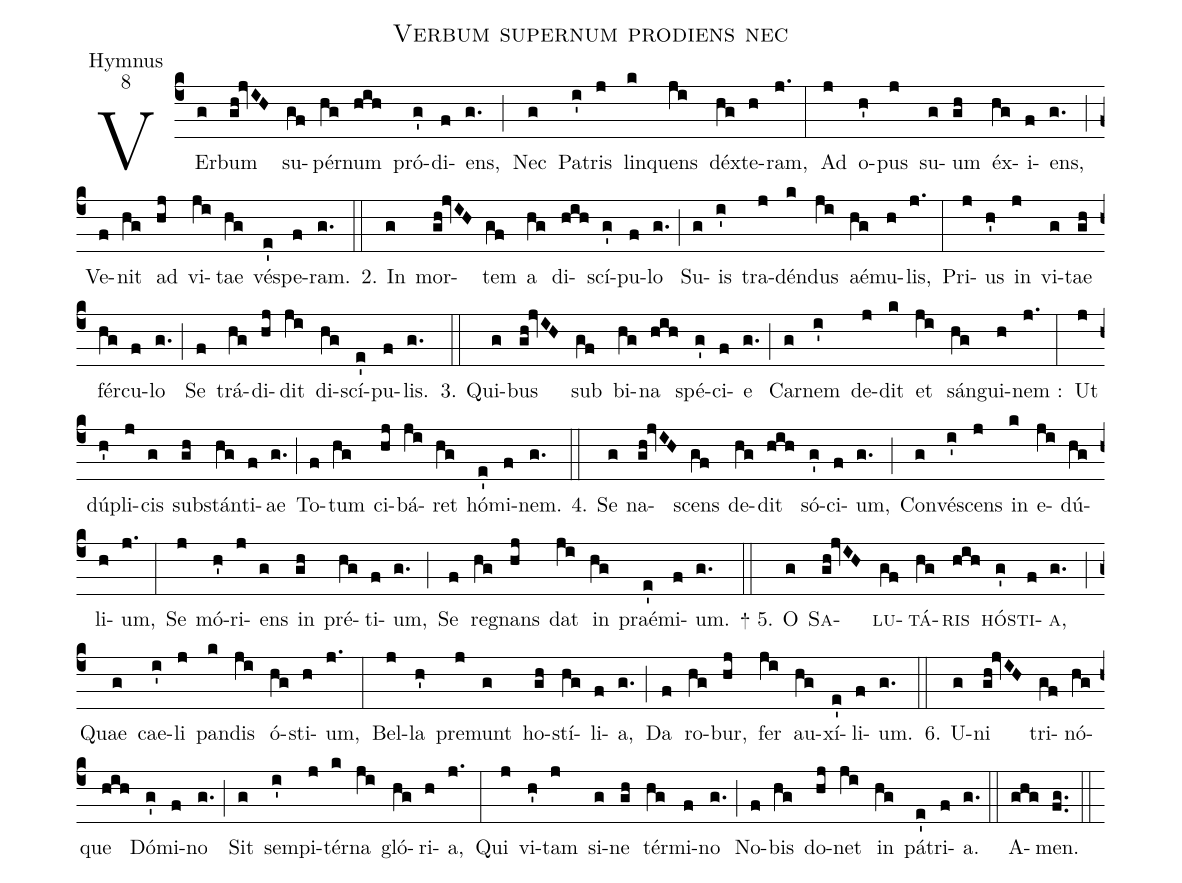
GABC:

name:Verbum supernum prodiens nec;
office-part:Hymnus;
mode:8;
%%
(c4) VEr(g)bum(gh!jvIH) su(gf)pér(hg)num(hih) pró(g')di(f)ens,(g.) (;) Nec(g) Pa(i')tris(j) lin(k)quens(ji) déx(hg)te(h)ram,(j.) (:) Ad(j) o(h')pus(j) su(g)um(gh) éx(hg)i(f)ens,(g.) (;) Ve(f)nit(hg) ad(hj) vi(ji)tae(hg) vé(e')spe(f)ram.(g.) (::)
2. In(g) mor(gh!jvIH)tem(gf) a(hg) di(hih)scí(g')pu(f)lo(g.) (;) Su(g)is(i') tra(j)dén(k)dus(ji) aé(hg)mu(h)lis,(j.) (:) Pri(j)us(h') in(j) vi(g)tae(gh) fér(hg)cu(f)lo(g.) (;) Se(f) trá(hg)di(hj)dit(ji) di(hg)scí(e')pu(f)lis.(g.) (::)
3. Qui(g)bus(gh!jvIH) sub(gf) bi(hg)na(hih) spé(g')ci(f)e(g.) (;) Car(g)nem(i') de(j)dit(k) et(ji) sán(hg)gui(h)nem :(j.) (:) Ut(j) dú(h')pli(j)cis(g) sub(gh)stán(hg)ti(f)ae(g.) (;) To(f)tum(hg) ci(hj)bá(ji)ret(hg) hó(e')mi(f)nem.(g.) (::)
4. Se(g) na(gh!jvIH)scens(gf) de(hg)dit(hih) só(g')ci(f)um,(g.) (;) Con(g)vé(i')scens(j) in(k) e(ji)dú(hg)li(h)um,(j.) (:) Se(j) mó(h')ri(j)ens(g) in(gh) pré(hg)ti(f)um,(g.) (;) Se(f) re(hg)gnans(hj) dat(ji) in(hg) praé(e')mi(f)um.(g.) (::)
+ 5. O(g) <sc>Sa</sc>(gh!jvIH)<sc>lu</sc>(gf)<sc>tá</sc>(hg)<sc>ris</sc>(hih) <sc>hó</sc>(g')<sc>sti</sc>(f)<sc>a</sc>,(g.) (;) Quae(g) cae(i')li(j) pan(k)dis(ji) ó(hg)sti(h)um,(j.) (:) Bel(j)la(h') pre(j)munt(g) ho(gh)stí(hg)li(f)a,(g.) (;) Da(f) ro(hg)bur,(hj) fer(ji) au(hg)xí(e')li(f)um.(g.) (::)
6. U(g)ni(gh!jvIH) tri(gf)nó(hg)que(hih) Dó(g')mi(f)no(g.) (;) Sit(g) sem(i')pi(j)tér(k)na(ji) gló(hg)ri(h)a,(j.) (:) Qui(j) vi(h')tam(j) si(g)ne(gh) tér(hg)mi(f)no(g.) (;) No(f)bis(hg) do(hj)net(ji) in(hg) pá(e')tri(f)a.(g.) (::)
A(ghg)men.(fg..) (::)
